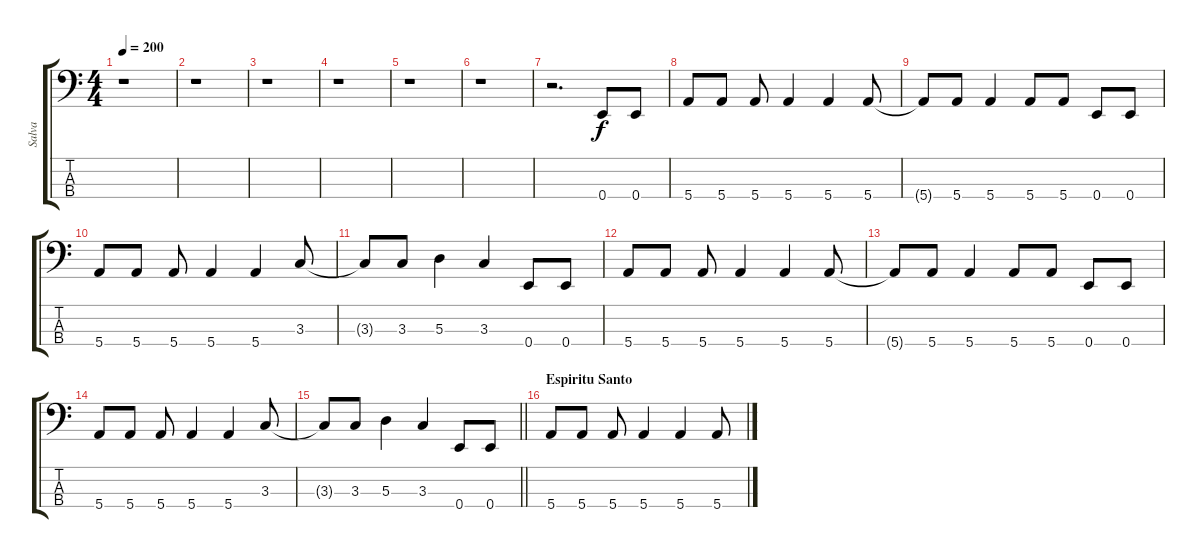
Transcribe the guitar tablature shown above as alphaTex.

\track ("Salva" "Salva") {instrument electricbassfinger}
\staff {score tabs}
\tuning (G2 D2 A1 E1) {hide}
\ts (4 4)
\tempo 200
\clef f4
\ks c
r.1{dy f} |
r.1 |
r.1 |
r.1 |
r.1 |
r.1 |
r.2{d} 0.4.8 0.4.8 |
5.4.8 5.4.8 5.4.8 5.4.4 5.4.4 5.4.8 |
5.4{t}.8 5.4.8 5.4.4 5.4.8 5.4.8 0.4.8 0.4.8 |
5.4.8 5.4.8 5.4.8 5.4.4 5.4.4 3.3.8 |
3.3{t}.8 3.3.8 5.3.4 3.3.4 0.4.8 0.4.8 |
5.4.8 5.4.8 5.4.8 5.4.4 5.4.4 5.4.8 |
5.4{t}.8 5.4.8 5.4.4 5.4.8 5.4.8 0.4.8 0.4.8 |
5.4.8 5.4.8 5.4.8 5.4.4 5.4.4 3.3.8 |
\barLineRight lightlight
3.3{t}.8 3.3.8 5.3.4 3.3.4 0.4.8 0.4.8 |
\section ("" "Espiritu Santo")
5.4.8 5.4.8 5.4.8 5.4.4 5.4.4 5.4.8
